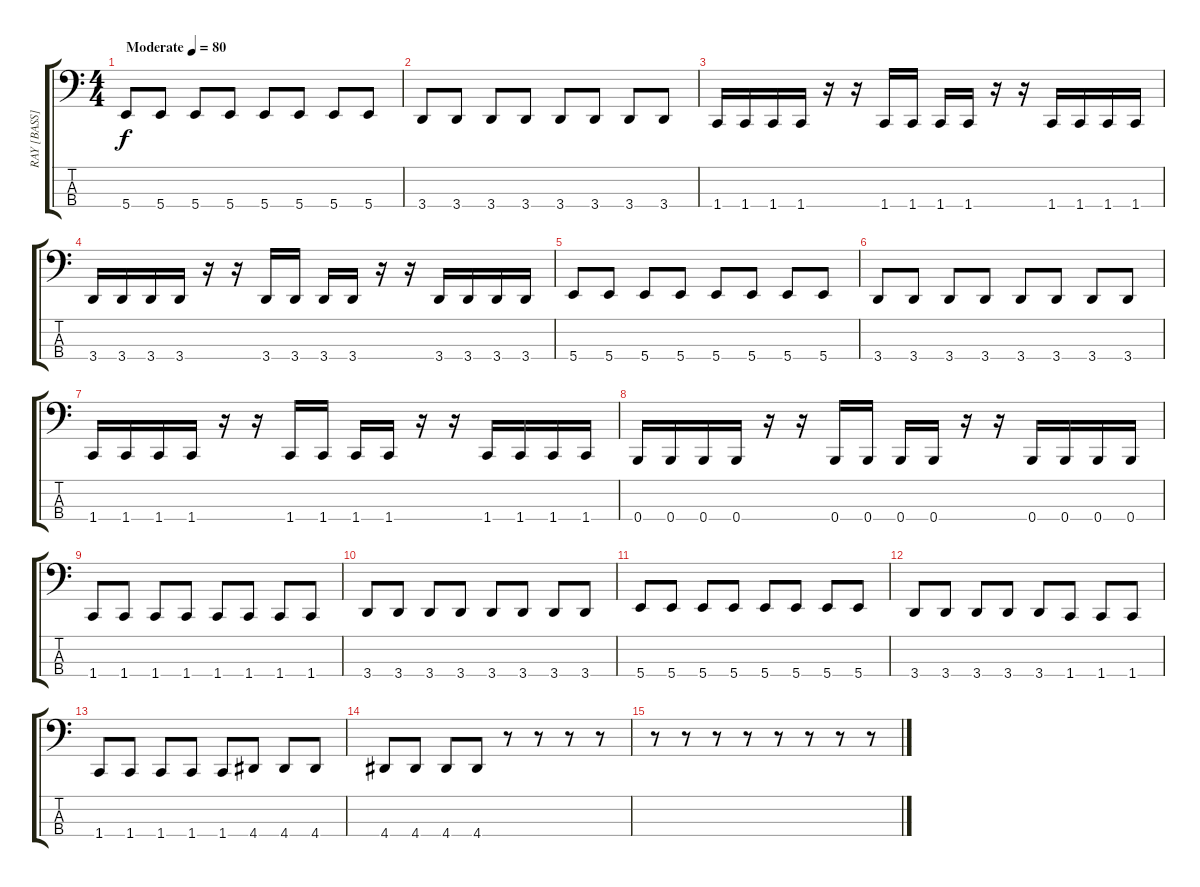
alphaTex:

\track ("RAY [BASS]" "RAY [BASS]") {instrument electricbasspick}
\staff {score tabs}
\tuning (E2 B1 Gb1 B0) {hide}
\ts (4 4)
\tempo (80 "Moderate")
\clef f4
\ks c
5.4.8{dy f instrument electricbasspick} 5.4.8 5.4.8 5.4.8 5.4.8 5.4.8 5.4.8 5.4.8 |
3.4.8 3.4.8 3.4.8 3.4.8 3.4.8 3.4.8 3.4.8 3.4.8 |
1.4.16 1.4.16 1.4.16 1.4.16 r.16 r.16 1.4.16 1.4.16 1.4.16 1.4.16 r.16 r.16 1.4.16 1.4.16 1.4.16 1.4.16 |
3.4.16 3.4.16 3.4.16 3.4.16 r.16 r.16 3.4.16 3.4.16 3.4.16 3.4.16 r.16 r.16 3.4.16 3.4.16 3.4.16 3.4.16 |
5.4.8 5.4.8 5.4.8 5.4.8 5.4.8 5.4.8 5.4.8 5.4.8 |
3.4.8 3.4.8 3.4.8 3.4.8 3.4.8 3.4.8 3.4.8 3.4.8 |
1.4.16 1.4.16 1.4.16 1.4.16 r.16 r.16 1.4.16 1.4.16 1.4.16 1.4.16 r.16 r.16 1.4.16 1.4.16 1.4.16 1.4.16 |
0.4.16 0.4.16 0.4.16 0.4.16 r.16 r.16 0.4.16 0.4.16 0.4.16 0.4.16 r.16 r.16 0.4.16 0.4.16 0.4.16 0.4.16 |
1.4.8 1.4.8 1.4.8 1.4.8 1.4.8 1.4.8 1.4.8 1.4.8 |
3.4.8 3.4.8 3.4.8 3.4.8 3.4.8 3.4.8 3.4.8 3.4.8 |
5.4.8 5.4.8 5.4.8 5.4.8 5.4.8 5.4.8 5.4.8 5.4.8 |
3.4.8 3.4.8 3.4.8 3.4.8 3.4.8 1.4.8 1.4.8 1.4.8 |
1.4.8 1.4.8 1.4.8 1.4.8 1.4.8 4.4.8 4.4.8 4.4.8 |
4.4.8 4.4.8 4.4.8 4.4.8 r.8 r.8 r.8 r.8 |
r.8 r.8 r.8 r.8 r.8 r.8 r.8 r.8
